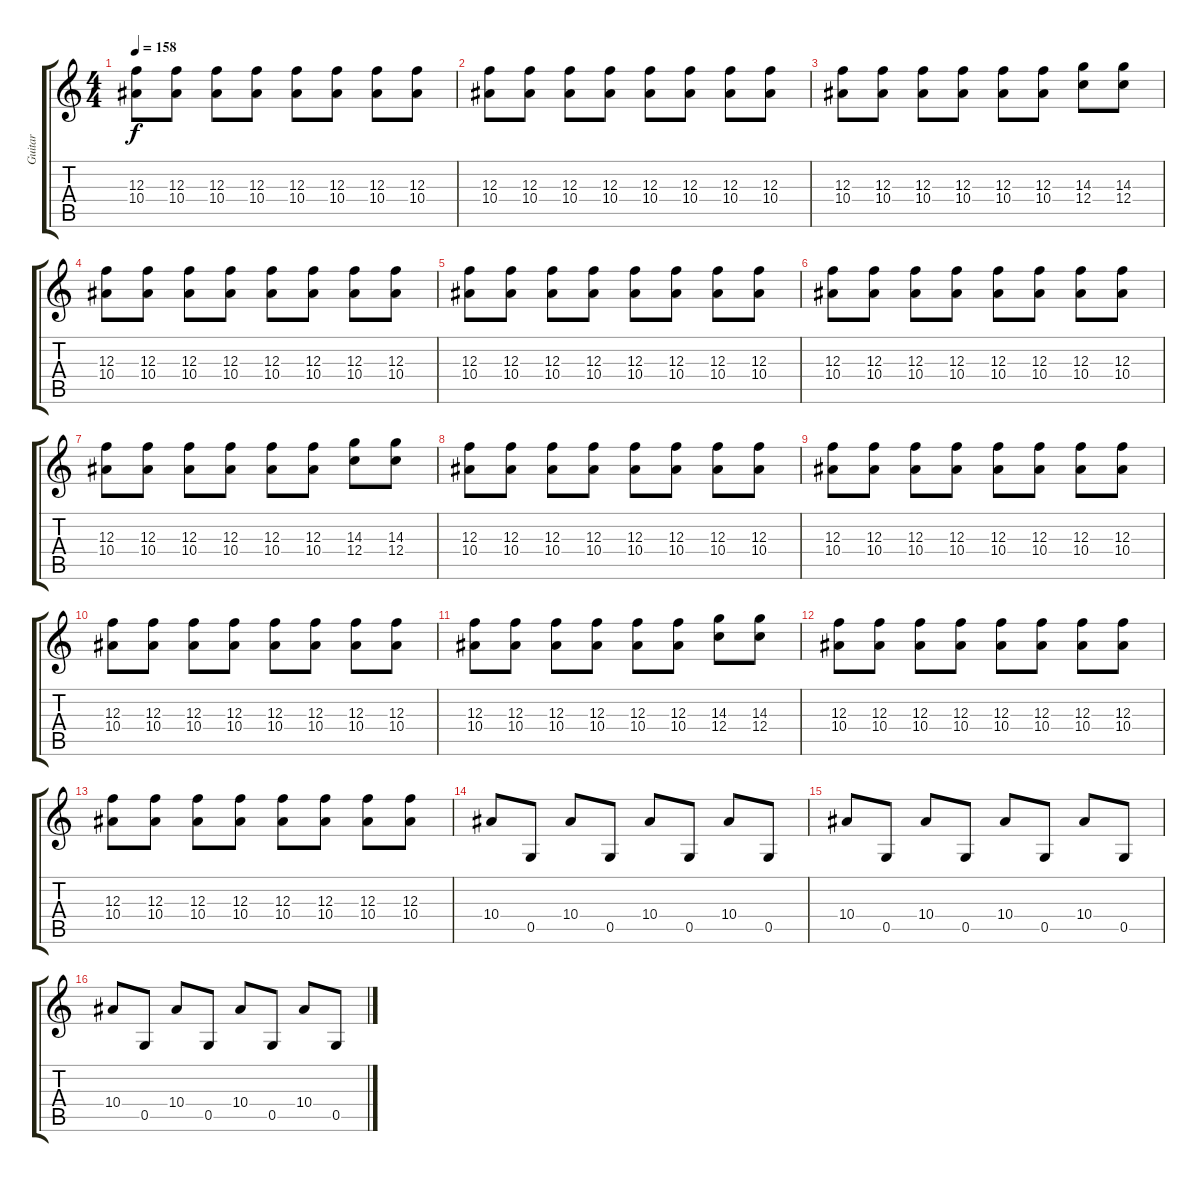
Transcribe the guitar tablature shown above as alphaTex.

\track ("Guitar" "Guitar") {instrument distortionguitar}
\staff {score tabs}
\tuning (D4 A3 F3 C3 G2 C2) {hide}
\ts (4 4)
\tempo 158
\clef g2
\ks c
(12.3 10.4).8{dy f} (12.3 10.4).8 (12.3 10.4).8 (12.3 10.4).8 (12.3 10.4).8 (12.3 10.4).8 (12.3 10.4).8 (12.3 10.4).8 |
(12.3 10.4).8 (12.3 10.4).8 (12.3 10.4).8 (12.3 10.4).8 (12.3 10.4).8 (12.3 10.4).8 (12.3 10.4).8 (12.3 10.4).8 |
(12.3 10.4).8 (12.3 10.4).8 (12.3 10.4).8 (12.3 10.4).8 (12.3 10.4).8 (12.3 10.4).8 (14.3 12.4).8 (14.3 12.4).8 |
(12.3 10.4).8 (12.3 10.4).8 (12.3 10.4).8 (12.3 10.4).8 (12.3 10.4).8 (12.3 10.4).8 (12.3 10.4).8 (12.3 10.4).8 |
(12.3 10.4).8 (12.3 10.4).8 (12.3 10.4).8 (12.3 10.4).8 (12.3 10.4).8 (12.3 10.4).8 (12.3 10.4).8 (12.3 10.4).8 |
(12.3 10.4).8 (12.3 10.4).8 (12.3 10.4).8 (12.3 10.4).8 (12.3 10.4).8 (12.3 10.4).8 (12.3 10.4).8 (12.3 10.4).8 |
(12.3 10.4).8 (12.3 10.4).8 (12.3 10.4).8 (12.3 10.4).8 (12.3 10.4).8 (12.3 10.4).8 (14.3 12.4).8 (14.3 12.4).8 |
(12.3 10.4).8 (12.3 10.4).8 (12.3 10.4).8 (12.3 10.4).8 (12.3 10.4).8 (12.3 10.4).8 (12.3 10.4).8 (12.3 10.4).8 |
(12.3 10.4).8 (12.3 10.4).8 (12.3 10.4).8 (12.3 10.4).8 (12.3 10.4).8 (12.3 10.4).8 (12.3 10.4).8 (12.3 10.4).8 |
(12.3 10.4).8 (12.3 10.4).8 (12.3 10.4).8 (12.3 10.4).8 (12.3 10.4).8 (12.3 10.4).8 (12.3 10.4).8 (12.3 10.4).8 |
(12.3 10.4).8 (12.3 10.4).8 (12.3 10.4).8 (12.3 10.4).8 (12.3 10.4).8 (12.3 10.4).8 (14.3 12.4).8 (14.3 12.4).8 |
(12.3 10.4).8 (12.3 10.4).8 (12.3 10.4).8 (12.3 10.4).8 (12.3 10.4).8 (12.3 10.4).8 (12.3 10.4).8 (12.3 10.4).8 |
(12.3 10.4).8 (12.3 10.4).8 (12.3 10.4).8 (12.3 10.4).8 (12.3 10.4).8 (12.3 10.4).8 (12.3 10.4).8 (12.3 10.4).8 |
10.4.8{volume 0} 0.5.8 10.4.8 0.5.8 10.4.8 0.5.8 10.4.8 0.5.8 |
10.4.8 0.5.8 10.4.8 0.5.8 10.4.8 0.5.8 10.4.8 0.5.8 |
10.4.8 0.5.8 10.4.8 0.5.8 10.4.8 0.5.8 10.4.8 0.5.8
